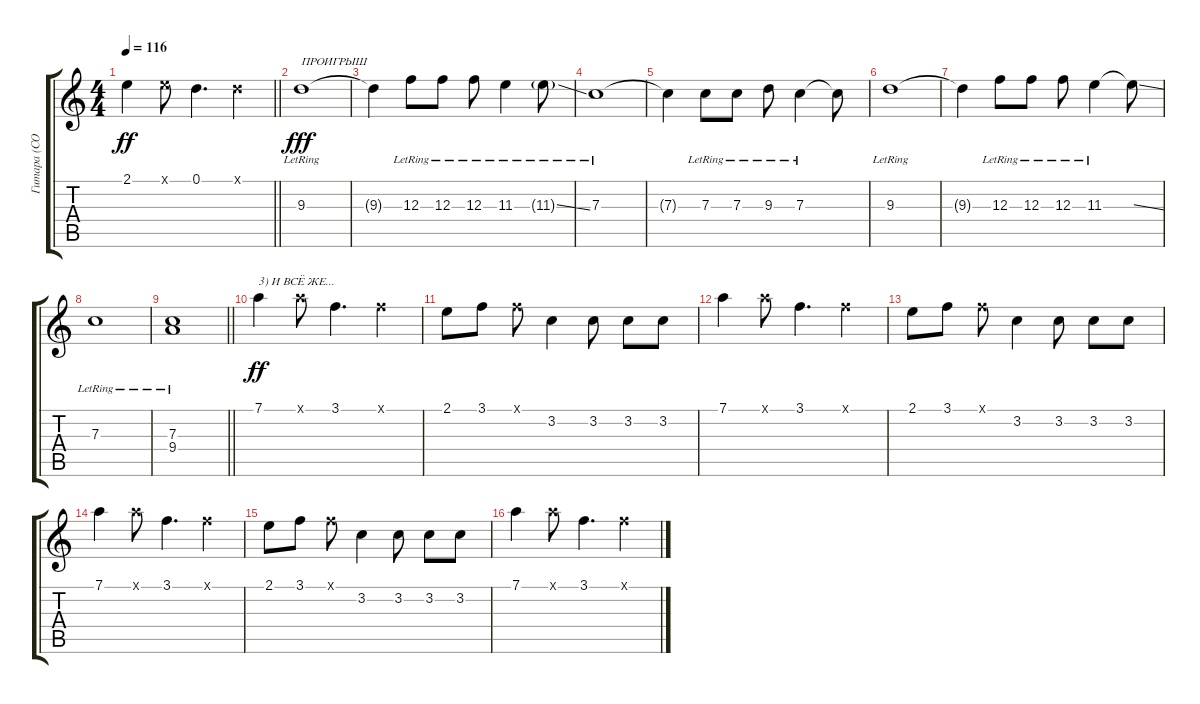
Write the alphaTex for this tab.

\track ("Гитара (СОЛО)" "Гитара (СО") {instrument acousticguitarsteel}
\staff {score tabs}
\tuning (D4 A3 F3 C3 G2 D2) {hide}
\ts (4 4)
\tempo 116
\clef g2
\barLineRight lightlight
\ks c
2.1.4{dy ff} 2.1{x}.8 0.1.4{d} 0.1{x}.4 |
9.3{lr}.1{txt "ПРОИГРЫШ" dy fff} |
9.3{t}.4 12.3{lr}.8 12.3{lr}.8 12.3{lr}.8 11.3{lr}.4 11.3{ss g lr}.8 |
7.3{lr}.1 |
7.3{t}.4 7.3{lr}.8 7.3{lr}.8 9.3{lr}.8 7.3{lr}.4 7.3{t}.8 |
9.3{lr}.1 |
9.3{t}.4 12.3{lr}.8 12.3{lr}.8 12.3{lr}.8 11.3{lr}.4 11.3{ss t}.8 |
7.3{lr}.1 |
\barLineRight lightlight
(7.3{lr} 9.4{lr}).1 |
7.1.4{txt "3) И ВСЁ ЖЕ..." dy ff} 7.1{x}.8 3.1.4{d} 3.1{x}.4 |
2.1.8 3.1.8 3.1{x}.8 3.2.4 3.2.8 3.2.8 3.2.8 |
7.1.4 7.1{x}.8 3.1.4{d} 3.1{x}.4 |
2.1.8 3.1.8 3.1{x}.8 3.2.4 3.2.8 3.2.8 3.2.8 |
7.1.4 7.1{x}.8 3.1.4{d} 3.1{x}.4 |
2.1.8 3.1.8 3.1{x}.8 3.2.4 3.2.8 3.2.8 3.2.8 |
7.1.4 7.1{x}.8 3.1.4{d} 3.1{x}.4
